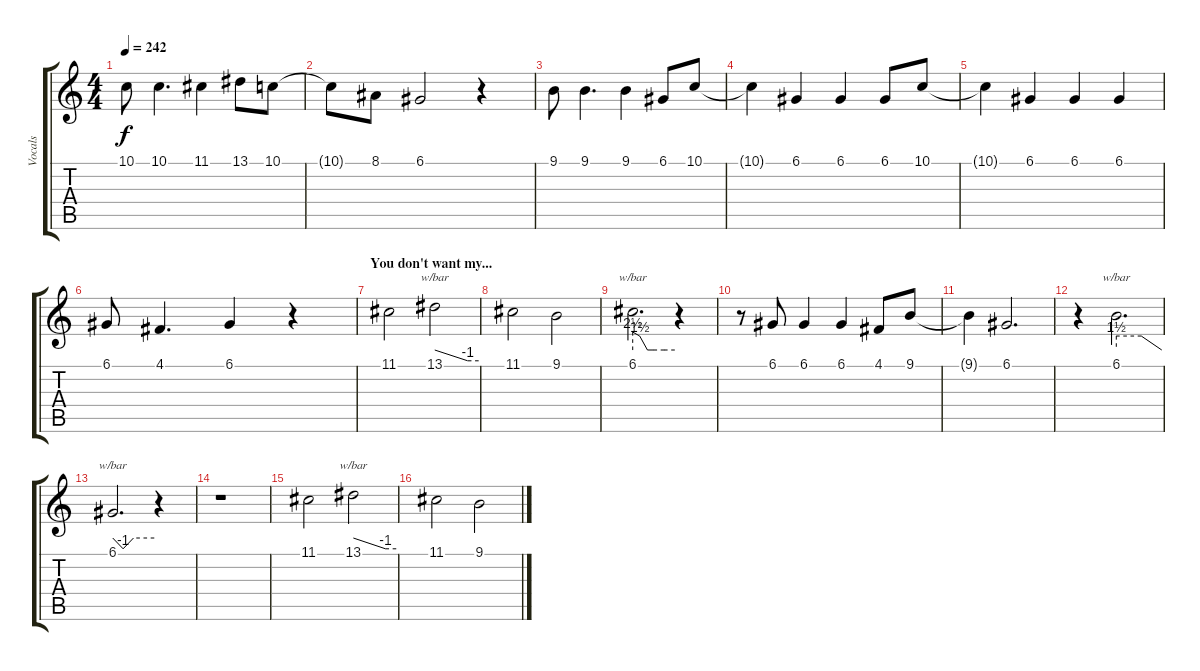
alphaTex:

\track ("Vocals" "Vocals") {instrument lead2sawtooth}
\staff {score tabs}
\tuning (D4 A3 F3 C3 G2 D2) {hide}
\ts (4 4)
\tempo 242
\clef g2
\ks c
10.1.8{dy f} 10.1.4{d} 11.1.4 13.1.8 10.1.8 |
10.1{t}.8 8.1.8 6.1.2 r.4 |
9.1.8 9.1.4{d} 9.1.4 6.1.8 10.1.8 |
10.1{t}.4 6.1.4 6.1.4 6.1.8 10.1.8 |
10.1{t}.4 6.1.4 6.1.4 6.1.4 |
6.1.8 4.1.4{d} 6.1.4 r.4 |
\section ("" "You don't want my...")
11.1.2 13.1.2{tbe (custom default 0 0 45 -4 60 -4)} |
11.1.2 9.1.2 |
6.1.2{d tbe (custom default 0 10 10 6 21 0 30 0 45 0 60 0)} r.4 |
r.8 6.1.8 6.1.4 6.1.4 4.1.8 9.1.8 |
9.1{t}.4 6.1.2{d} |
r.4 6.1.2{d tbe (custom default 0 6 33 6 60 0)} |
6.1.2{d tbe (custom default 0 0 15 -4 30 0 60 0)} r.4 |
r.1 |
11.1.2 13.1.2{tbe (custom default 0 0 45 -4 60 -4)} |
11.1.2 9.1.2
